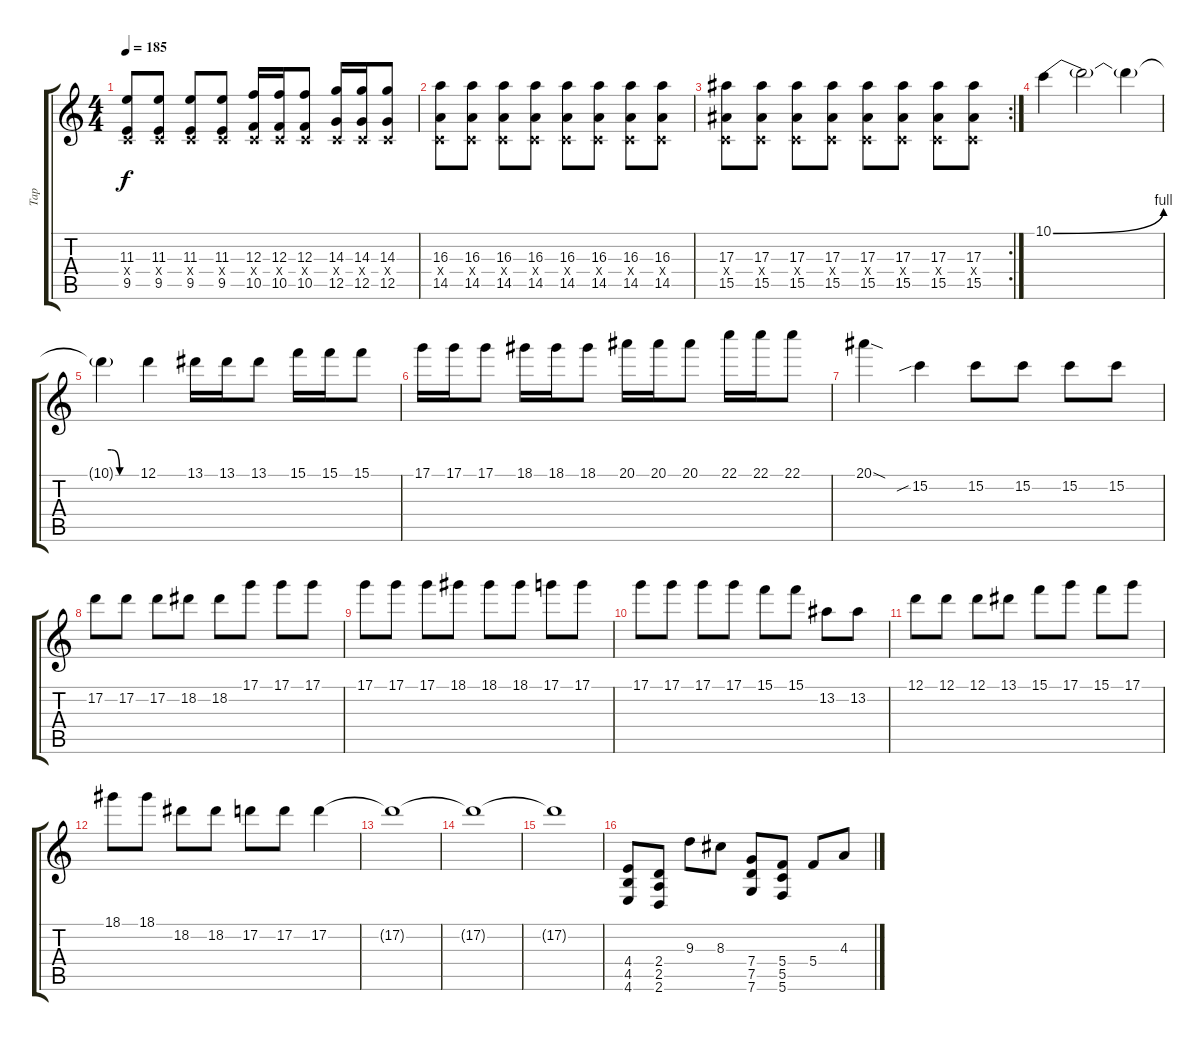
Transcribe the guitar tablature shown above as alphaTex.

\track ("Tap" "Tap") {instrument distortionguitar}
\staff {score tabs}
\tuning (D4 A3 F3 C3 G2 C2) {hide}
\ts (4 4)
\tempo 185
\clef g2
\ks c
(11.3 0.4{x} 9.5).8{dy f} (11.3 0.4{x} 9.5).8 (11.3 0.4{x} 9.5).8 (11.3 0.4{x} 9.5).8 (12.3 0.4{x} 10.5).16 (12.3 0.4{x} 10.5).16 (12.3 0.4{x} 10.5).8 (14.3 0.4{x} 12.5).16 (14.3 0.4{x} 12.5).16 (14.3 0.4{x} 12.5).8 |
(16.3 0.4{x} 14.5).8 (16.3 0.4{x} 14.5).8 (16.3 0.4{x} 14.5).8 (16.3 0.4{x} 14.5).8 (16.3 0.4{x} 14.5).8 (16.3 0.4{x} 14.5).8 (16.3 0.4{x} 14.5).8 (16.3 0.4{x} 14.5).8 |
\rc 2
(17.3 0.4{x} 15.5).8 (17.3 0.4{x} 15.5).8 (17.3 0.4{x} 15.5).8 (17.3 0.4{x} 15.5).8 (17.3 0.4{x} 15.5).8 (17.3 0.4{x} 15.5).8 (17.3 0.4{x} 15.5).8 (17.3 0.4{x} 15.5).8 |
10.1{be (bend 0 0 60 4)}.4{balance 8} 10.1{t}.2 10.1{t}.4 |
10.1{be (custom 0 4 15 4 30 0 60 0) t}.4 12.1.4 13.1.16 13.1.16 13.1.8 15.1.16 15.1.16 15.1.8 |
17.1.16 17.1.16 17.1.8 18.1.16 18.1.16 18.1.8 20.1.16 20.1.16 20.1.8 22.1.16 22.1.16 22.1.8 |
20.1{sod}.4 15.2{sib}.4 15.2.8 15.2.8 15.2.8 15.2.8 |
17.2.8 17.2.8 17.2.8 18.2.8 18.2.8 17.1.8 17.1.8 17.1.8 |
17.1.8 17.1.8 17.1.8 18.1.8 18.1.8 18.1.8 17.1.8 17.1.8 |
17.1.8 17.1.8 17.1.8 17.1.8 15.1.8 15.1.8 13.2.8 13.2.8 |
12.1.8 12.1.8 12.1.8 13.1.8 15.1.8 17.1.8 15.1.8 17.1.8 |
18.1.8 18.1.8 18.2.8 18.2.8 17.2.8 17.2.8 17.2.4 |
17.2{t}.1 |
17.2{t}.1 |
17.2{t}.1 |
(4.4 4.5 4.6).8 (2.4 2.5 2.6).8 9.3.8 8.3.8 (7.4 7.5 7.6).8 (5.4 5.5 5.6).8 5.4.8 4.3.8
